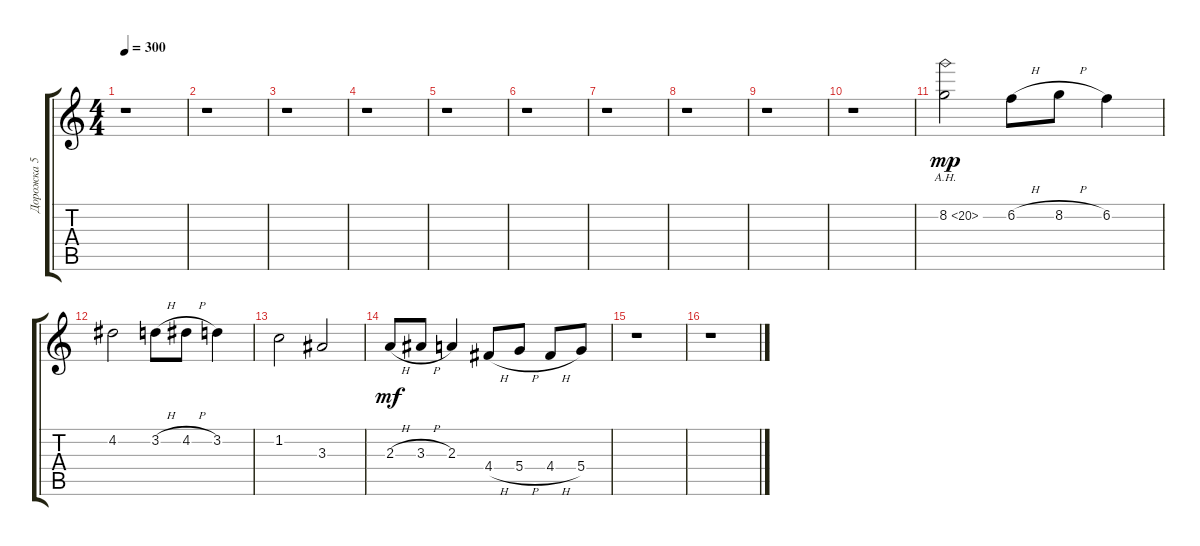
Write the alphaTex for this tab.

\track ("Дорожка 5" "Дорожка 5") {instrument electricguitarclean}
\staff {score tabs}
\tuning (E4 B3 G3 D3 A2 E2) {hide}
\ts (4 4)
\tempo 300
\clef g2
\ks c
r.1{dy mf} |
r.1 |
r.1 |
r.1 |
r.1 |
r.1 |
r.1 |
r.1 |
r.1 |
r.1 |
8.2{ah 12}.2{dy mp} 6.2{h}.8 8.2{h}.8 6.2.4 |
4.2.2 3.2{h}.8 4.2{h}.8 3.2.4 |
1.2.2 3.3.2 |
2.3{h}.8{dy mf} 3.3{h}.8 2.3.4 4.4{h}.8 5.4{h}.8 4.4{h}.8 5.4.8 |
r.1 |
r.1
